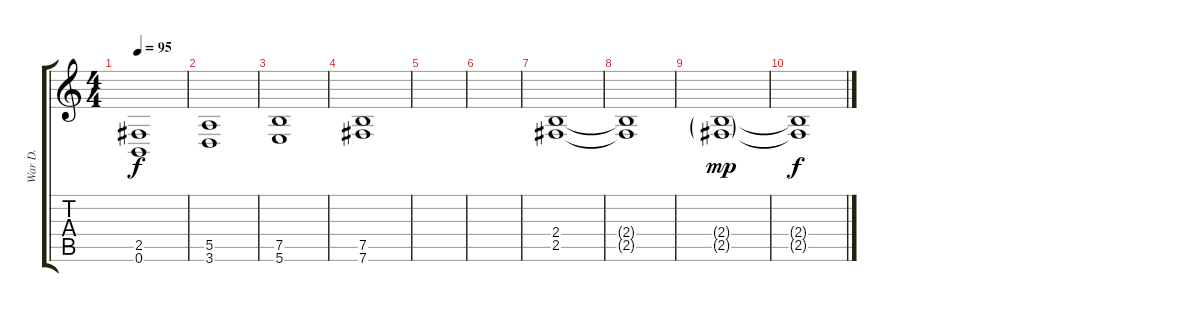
\track ("War D." "War D.") {instrument distortionguitar}
\staff {score tabs}
\tuning (B3 Gb3 D3 A2 E2 B1) {hide}
\ts (4 4)
\tempo 95
\clef g2
\ks c
(2.5 0.6).1{dy f} |
(5.5 3.6).1 |
(7.5 5.6).1 |
(7.5 7.6).1 |
|
|
(2.4 2.5).1 |
(2.4{t} 2.5{t}).1 |
(2.4{g} 2.5{g}).1{dy mp} |
(2.4{t} 2.5{t}).1{dy f}
